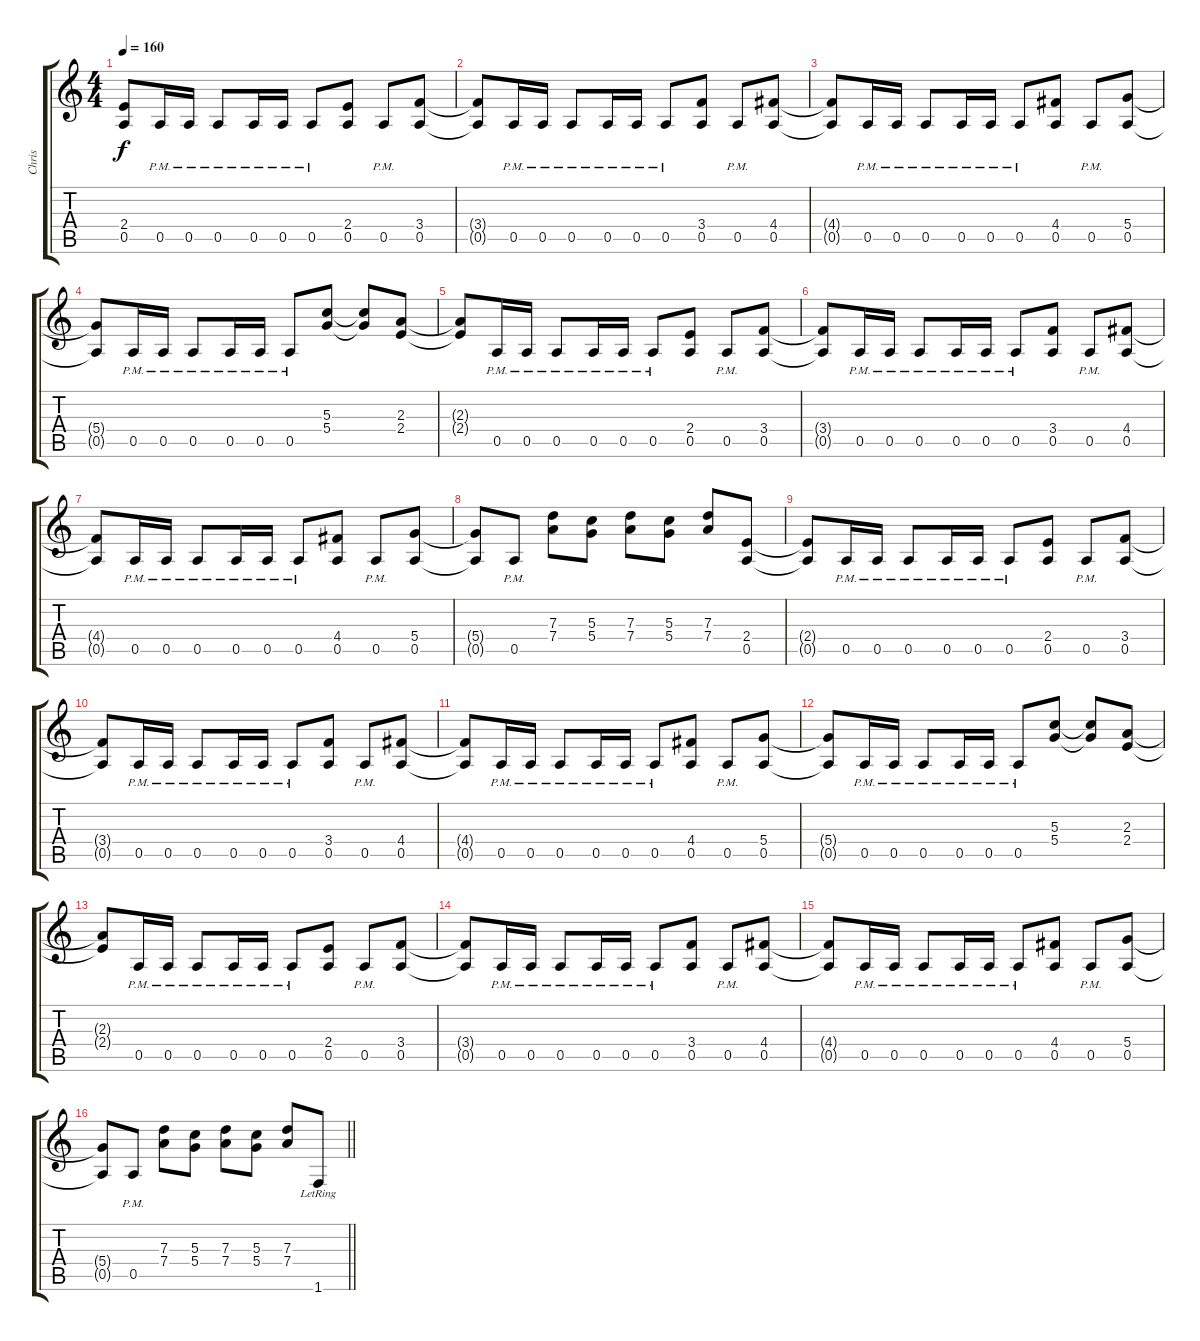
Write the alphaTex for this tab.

\track ("Chris" "Chris") {instrument overdrivenguitar}
\staff {score tabs}
\tuning (E4 B3 G3 D3 A2 E2) {hide}
\ts (4 4)
\tempo 160
\clef g2
\ks c
(2.4{t} 0.5{t}).8{dy f} 0.5{pm}.16 0.5{pm}.16 0.5{pm}.8 0.5{pm}.16 0.5{pm}.16 0.5{pm}.8 (2.4 0.5).8 0.5{pm}.8 (3.4 0.5).8 |
(3.4{t} 0.5{t}).8 0.5{pm}.16 0.5{pm}.16 0.5{pm}.8 0.5{pm}.16 0.5{pm}.16 0.5{pm}.8 (3.4 0.5).8 0.5{pm}.8 (4.4 0.5).8 |
(4.4{t} 0.5{t}).8 0.5{pm}.16 0.5{pm}.16 0.5{pm}.8 0.5{pm}.16 0.5{pm}.16 0.5{pm}.8 (4.4 0.5).8 0.5{pm}.8 (5.4 0.5).8 |
(5.4{t} 0.5{t}).8 0.5{pm}.16 0.5{pm}.16 0.5{pm}.8 0.5{pm}.16 0.5{pm}.16 0.5{pm}.8 (5.3 5.4).8 (5.3{t} 5.4{t}).8 (2.3 2.4).8 |
(2.3{t} 2.4{t}).8 0.5{pm}.16 0.5{pm}.16 0.5{pm}.8 0.5{pm}.16 0.5{pm}.16 0.5{pm}.8 (2.4 0.5).8 0.5{pm}.8 (3.4 0.5).8 |
(3.4{t} 0.5{t}).8 0.5{pm}.16 0.5{pm}.16 0.5{pm}.8 0.5{pm}.16 0.5{pm}.16 0.5{pm}.8 (3.4 0.5).8 0.5{pm}.8 (4.4 0.5).8 |
(4.4{t} 0.5{t}).8 0.5{pm}.16 0.5{pm}.16 0.5{pm}.8 0.5{pm}.16 0.5{pm}.16 0.5{pm}.8 (4.4 0.5).8 0.5{pm}.8 (5.4 0.5).8 |
(5.4{t} 0.5{t}).8 0.5{pm}.8 (7.3 7.4).8 (5.3 5.4).8 (7.3 7.4).8 (5.3 5.4).8 (7.3 7.4).8 (2.4 0.5).8 |
(2.4{t} 0.5{t}).8 0.5{pm}.16 0.5{pm}.16 0.5{pm}.8 0.5{pm}.16 0.5{pm}.16 0.5{pm}.8 (2.4 0.5).8 0.5{pm}.8 (3.4 0.5).8 |
(3.4{t} 0.5{t}).8 0.5{pm}.16 0.5{pm}.16 0.5{pm}.8 0.5{pm}.16 0.5{pm}.16 0.5{pm}.8 (3.4 0.5).8 0.5{pm}.8 (4.4 0.5).8 |
(4.4{t} 0.5{t}).8 0.5{pm}.16 0.5{pm}.16 0.5{pm}.8 0.5{pm}.16 0.5{pm}.16 0.5{pm}.8 (4.4 0.5).8 0.5{pm}.8 (5.4 0.5).8 |
(5.4{t} 0.5{t}).8 0.5{pm}.16 0.5{pm}.16 0.5{pm}.8 0.5{pm}.16 0.5{pm}.16 0.5{pm}.8 (5.3 5.4).8 (5.3{t} 5.4{t}).8 (2.3 2.4).8 |
(2.3{t} 2.4{t}).8 0.5{pm}.16 0.5{pm}.16 0.5{pm}.8 0.5{pm}.16 0.5{pm}.16 0.5{pm}.8 (2.4 0.5).8 0.5{pm}.8 (3.4 0.5).8 |
(3.4{t} 0.5{t}).8 0.5{pm}.16 0.5{pm}.16 0.5{pm}.8 0.5{pm}.16 0.5{pm}.16 0.5{pm}.8 (3.4 0.5).8 0.5{pm}.8 (4.4 0.5).8 |
(4.4{t} 0.5{t}).8 0.5{pm}.16 0.5{pm}.16 0.5{pm}.8 0.5{pm}.16 0.5{pm}.16 0.5{pm}.8 (4.4 0.5).8 0.5{pm}.8 (5.4 0.5).8 |
\barLineRight lightlight
(5.4{t} 0.5{t}).8 0.5{pm}.8 (7.3 7.4).8 (5.3 5.4).8 (7.3 7.4).8 (5.3 5.4).8 (7.3 7.4).8 1.6{lr}.8
